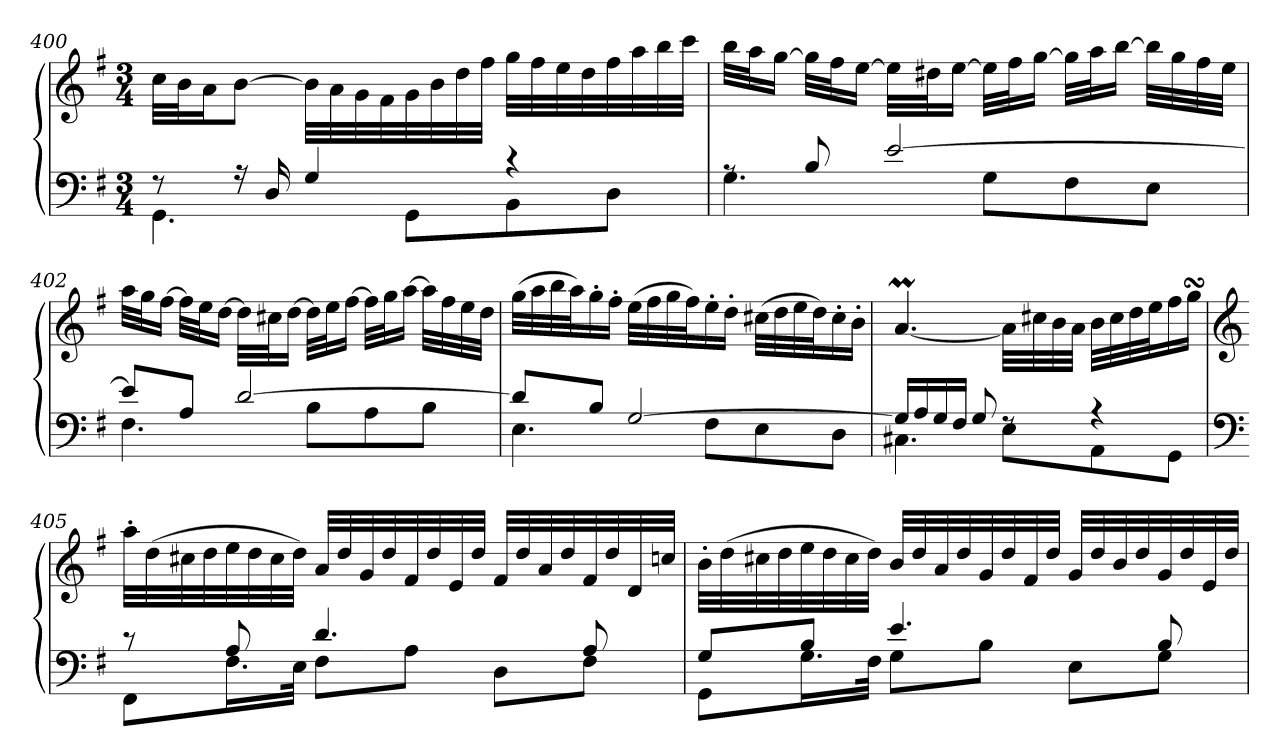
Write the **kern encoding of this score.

**kern	**kern
*part1	*part1
*staff2	*staff1
*clefF4	*clefG2
*k[f#]	*k[f#]
*G:	*G:
*M3/4	*M3/4
=400	=400
*^	*
8r	4.GG\	32cc\LLL
.	.	32b\J
.	.	16a\J
16r	.	[8b\J
16D/	.	.
4G/	.	32b\LLL]
.	.	32a\
.	.	32g\
.	.	32f#\
.	8GG\L	32g\
.	.	32b\
.	.	32dd\
.	.	32ff#\JJJ
4r	8BB\	32gg\LLL
.	.	32ff#\
.	.	32ee\
.	.	32dd\
.	8D\J	32ff#\
.	.	32aa\
.	.	32bb\
.	.	32ccc\JJJ
=401	=401	=401
8rA	4.G\	32bb\LLL
.	.	32aa\J
.	.	[16gg\JJ
8B/	.	32gg\LLL]
.	.	32ff#\J
.	.	[16ee\JJ
[2e/	.	32ee\LLL]
.	.	32dd#X\J
.	.	[16ee\JJ
.	8G\L	32ee\LLL]
.	.	32ff#\J
.	.	[16gg\JJ
.	8F#\	32gg\LLL]
.	.	32aa\J
.	.	[16bb\JJ
.	8E\J	32bb\LLL]
.	.	32gg\
.	.	32ff#\
.	.	32ee\JJJ
!!LO:LB:g=z
=402	=402	=402
8e/L]	4.F#\	32aa\LLL
.	.	32gg\J
.	.	[16ff#\JJ
8A/J	.	32ff#\LLL]
.	.	32ee\J
.	.	[16dd\JJ
[2d/	.	32dd\LLL]
.	.	32cc#X\J
.	.	[16dd\JJ
.	8B\L	32dd\LLL]
.	.	32ee\J
.	.	[16ff#\JJ
.	8A\	32ff#\LLL]
.	.	32gg\J
.	.	[16aa\JJ
.	8B\J	32aa\LLL]
.	.	32ff#\
.	.	32ee\
.	.	32dd\JJJ
=403	=403	=403
8d/L]	4.E\	(32gg\LLL
.	.	32aa\
.	.	32bb\
.	.	32aa\J)
8B/J	.	16gg'\
.	.	16ff#'\JJ
[2G/	.	(32ee\LLL
.	.	32ff#\
.	.	32gg\
.	.	32ff#\J)
.	8F#\L	16ee'\
.	.	16dd'\JJ
.	8E\	(32cc#X\LLL
.	.	32dd\
.	.	32ee\
.	.	32dd\J)
.	8D\J	16cc#'\
.	.	16b'\JJ
=404	=404	=404
16G/LL]	4.C#X\	[4.aM/
16A/	.	.
16G/	.	.
16F#/JJ	.	.
8G/	.	.
8rF	8E\L	32a\LLL]
.	.	32cc#X\
.	.	32b\
.	.	32a\JJJ
4r	8AA\	32b\LLL
.	.	32cc#\
.	.	32dd\
.	.	32ee\J
.	8GG\J	16ff#\
.	.	16ggsSSs\JJ
!!LO:LB:g=z
=405	=405	=405
*clefF4	*	*clefG2
8r	8FF#\L	32aa'\LLL
.	.	(32dd\
.	.	32cc#X\
.	.	32dd\
8A/	16.F#\L	32ee\
.	.	32dd\
.	.	32cc#\
.	32E\JJk	32dd\JJJ)
4.d/	8F#\L	32a/LLL
.	.	32dd/
.	.	32g/
.	.	32dd/
.	8A\J	32f#/
.	.	32dd/
.	.	32e/
.	.	32dd/JJJ
.	8D\L	32f#/LLL
.	.	32dd/
.	.	32a/
.	.	32dd/
8A/	8F#\J	32f#/
.	.	32dd/
.	.	32d/
.	.	32ccn/JJJ
=406	=406	=406
8G/L	8GG\L	32b'\LLL
.	.	(32dd\
.	.	32cc#X\
.	.	32dd\
8B/J	16.G\L	32ee\
.	.	32dd\
.	.	32cc#\
.	32F#\JJk	32dd\JJJ)
4.e/	8G\L	32b/LLL
.	.	32dd/
.	.	32a/
.	.	32dd/
.	8B\J	32g/
.	.	32dd/
.	.	32f#/
.	.	32dd/JJJ
.	8E\L	32g/LLL
.	.	32dd/
.	.	32b/
.	.	32dd/
8B/	8G\J	32g/
.	.	32dd/
.	.	32e/
.	.	32dd/JJJ
*v	*v	*
=	=
*-	*-
